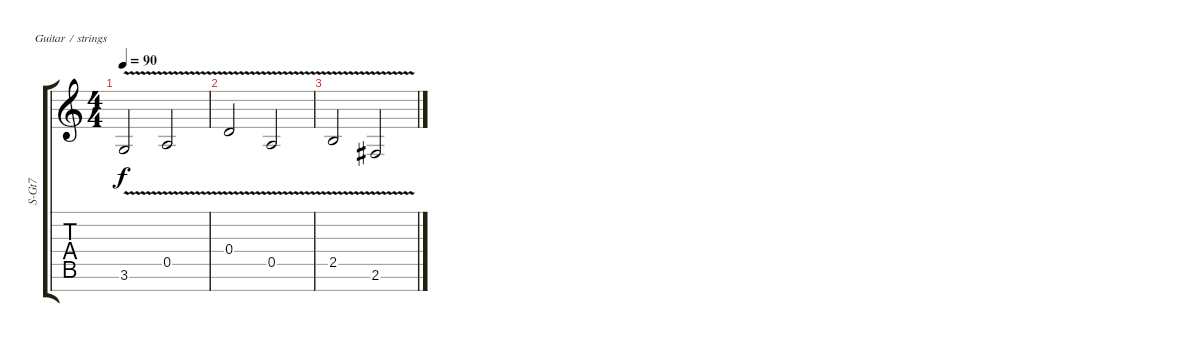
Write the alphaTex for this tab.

\bracketExtendMode groupsimilarinstruments
\track ("Cello" "S-Gt7") {instrument cello}
\staff {score tabs}
\tuning (E4 B3 G3 D3 A2 E2 B1)
\displaytranspose 12
\ts (4 4)
\beaming (8 2 2 2 2)
\tempo 90
\clef g2
\ks c
3.6{v}.2{dy f instrument cello} 0.5{v}.2 |
0.4{v}.2 0.5{v}.2 |
2.5{v}.2 2.6{v acc #}.2
